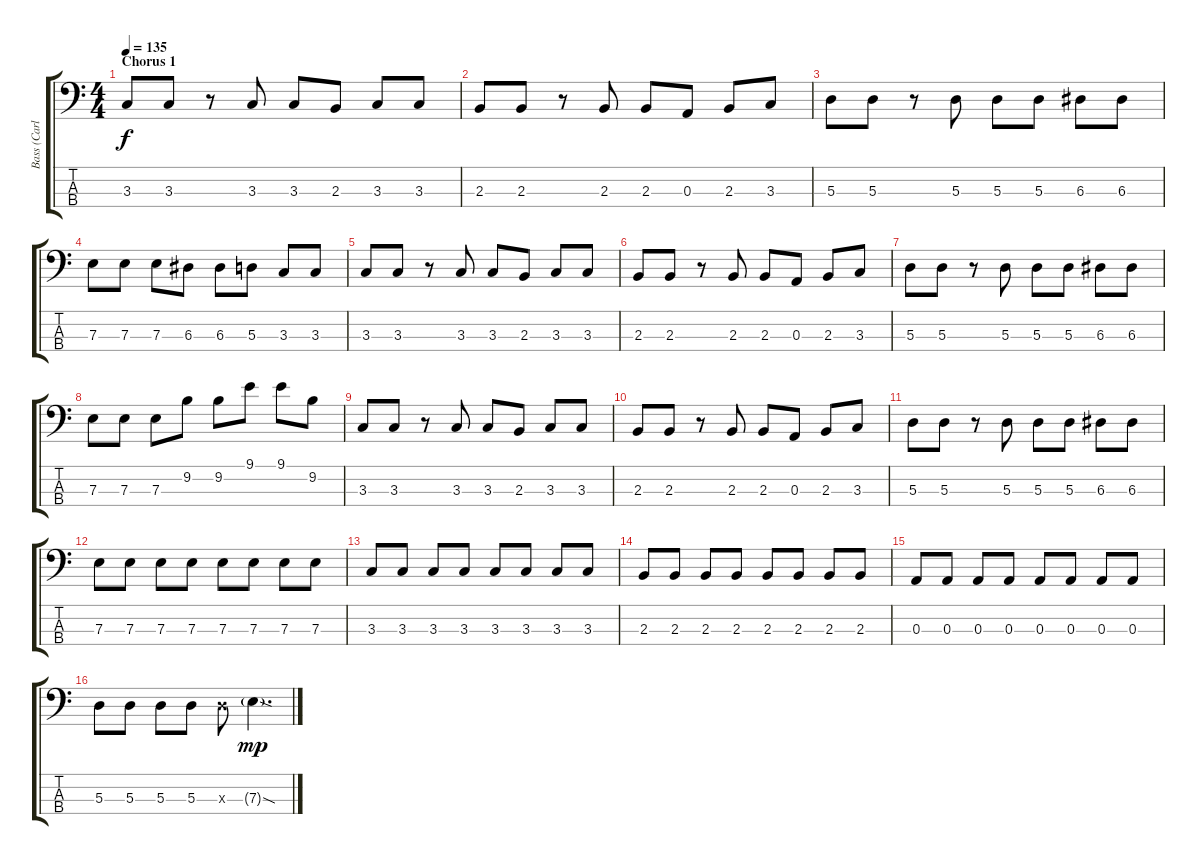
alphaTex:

\track ("Bass (Carlos Dengler)" "Bass (Carl") {instrument electricbasspick}
\staff {score tabs}
\tuning (G2 D2 A1 D1) {hide}
\ts (4 4)
\section ("" "Chorus 1")
\tempo 135
\clef f4
\ks c
3.3.8{dy f} 3.3.8 r.8 3.3.8 3.3.8 2.3.8 3.3.8 3.3.8 |
2.3.8 2.3.8 r.8 2.3.8 2.3.8 0.3.8 2.3.8 3.3.8 |
5.3.8 5.3.8 r.8 5.3.8 5.3.8 5.3.8 6.3.8 6.3.8 |
7.3.8 7.3.8 7.3.8 6.3.8 6.3.8 5.3.8 3.3.8 3.3.8 |
3.3.8 3.3.8 r.8 3.3.8 3.3.8 2.3.8 3.3.8 3.3.8 |
2.3.8 2.3.8 r.8 2.3.8 2.3.8 0.3.8 2.3.8 3.3.8 |
5.3.8 5.3.8 r.8 5.3.8 5.3.8 5.3.8 6.3.8 6.3.8 |
7.3.8 7.3.8 7.3.8 9.2.8 9.2.8 9.1.8 9.1.8 9.2.8 |
3.3.8 3.3.8 r.8 3.3.8 3.3.8 2.3.8 3.3.8 3.3.8 |
2.3.8 2.3.8 r.8 2.3.8 2.3.8 0.3.8 2.3.8 3.3.8 |
5.3.8 5.3.8 r.8 5.3.8 5.3.8 5.3.8 6.3.8 6.3.8 |
7.3.8 7.3.8 7.3.8 7.3.8 7.3.8 7.3.8 7.3.8 7.3.8 |
3.3.8 3.3.8 3.3.8 3.3.8 3.3.8 3.3.8 3.3.8 3.3.8 |
2.3.8 2.3.8 2.3.8 2.3.8 2.3.8 2.3.8 2.3.8 2.3.8 |
0.3.8 0.3.8 0.3.8 0.3.8 0.3.8 0.3.8 0.3.8 0.3.8 |
5.3.8 5.3.8 5.3.8 5.3.8 5.3{x}.8 7.3{sod g}.4{d dy mp}
